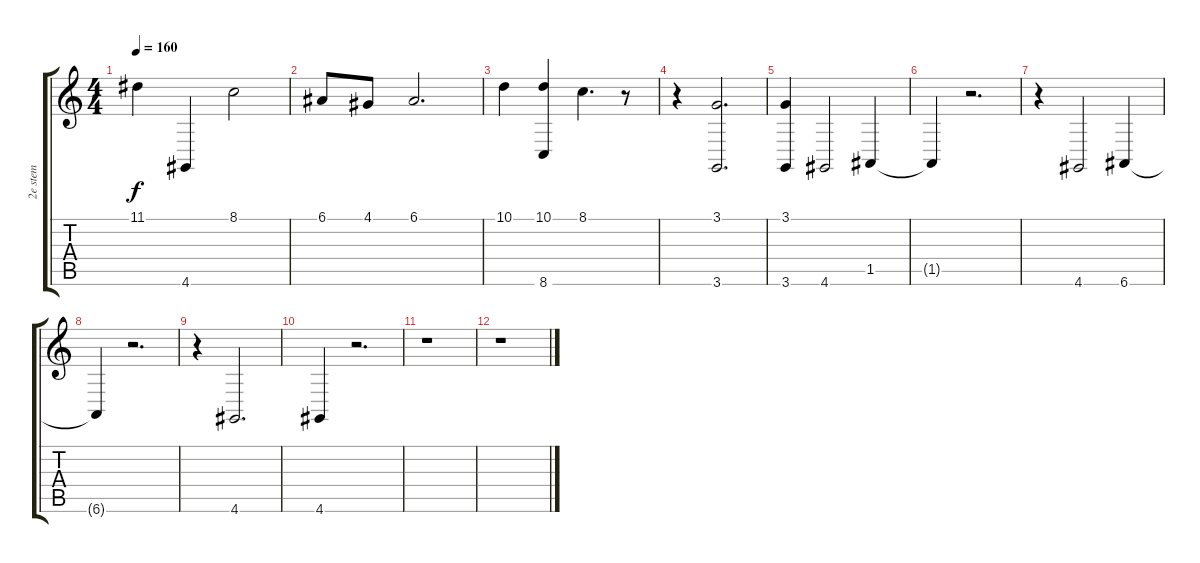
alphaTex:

\track ("2e stem" "2e stem") {instrument stringensemble1}
\staff {score tabs}
\tuning (E4 B3 G3 D3 A2 E2) {hide}
\ts (4 4)
\tempo 160
\clef g2
\ks c
11.1.4{dy f} 4.6.4 8.1.2 |
6.1.8 4.1.8 6.1.2{d} |
10.1.4 (10.1 8.6).4 8.1.4{d} r.8 |
r.4 (3.1 3.6).2{d} |
(3.1 3.6).4 4.6.2 1.5.4 |
1.5{t}.4 r.2{d} |
r.4 4.6.2 6.6.4 |
6.6{t}.4 r.2{d} |
r.4 4.6.2{d} |
4.6.4 r.2{d} |
r.1 |
r.1
